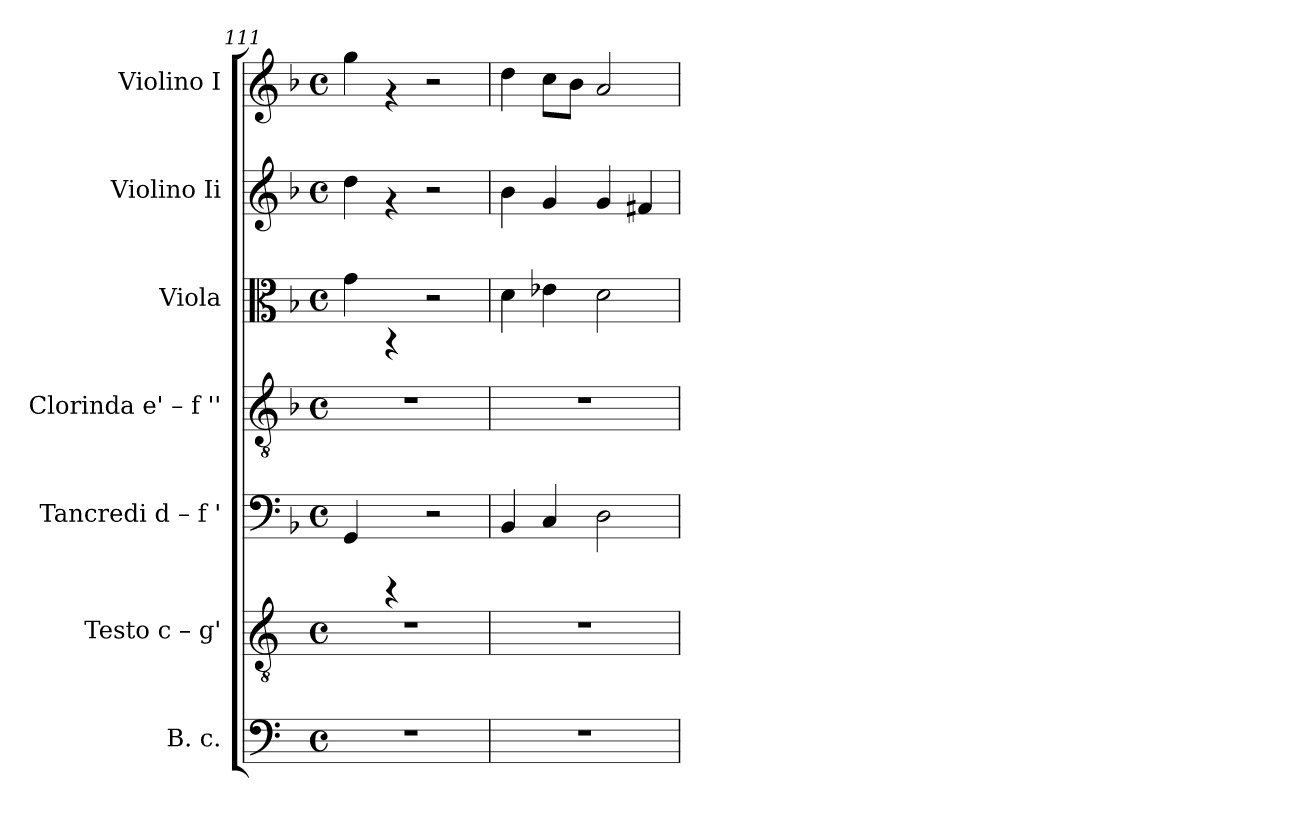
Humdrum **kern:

**kern	**kern	**kern	**kern	**kern	**kern	**kern	**text
*part7	*part6	*part5	*part4	*part3	*part2	*part1	*part1
*staff7	*staff6	*staff5	*staff4	*staff3	*staff2	*staff1	*staff1
*I"B. c.	*I"Testo  c – g'	*I"Tancredi  d – f '	*I"Clorinda  e' – f ''	*I"Viola	*I"Violino Ii	*I"Violino I	*
*clefF4	*clefGv2	*clefF4	*clefGv2	*clefC3	*clefG2	*clefG2	*
*k[]	*k[]	*k[b-]	*k[b-]	*k[b-]	*k[b-]	*k[b-]	*
*C:	*C:	*F:	*F:	*F:	*F:	*F:	*
*M4/4	*M4/4	*M4/4	*M4/4	*M4/4	*M4/4	*M4/4	*
*met(c)	*met(c)	*met(c)	*met(c)	*met(c)	*met(c)	*met(c)	*
=111	=111	=111	=111	=111	=111	=111	=111
!	!	!	!	!	!	!	!LO:LY:b:cj
1r	1r	4GG/	1r	4g\	4dd\	4gg\	--
.	.	4rCCC	.	4rAA	4rf	4rf	.
.	.	2r	.	2r	2r	2r	.
=112	=112	=112	=112	=112	=112	=112	=112
!	!	!	!	!	!	!	!LO:LY:b:cj
1r	1r	4BB-/	1r	4d\	4b-\	4dd\	--
!	!	!	!	!	!	!	!LO:LY:b:cj
.	.	4C/	.	4e-X\	4g/	8cc\L	--
!	!	!	!	!	!	!	!LO:LY:b:cj
.	.	.	.	.	.	8b-\J	--
!	!	!	!	!	!	!	!LO:LY:b:cj
.	.	2D\	.	2d\	4g/	2a/	--
.	.	.	.	.	4f#X/	.	.
=	=	=	=	=	=	=	=
*-	*-	*-	*-	*-	*-	*-	*-
